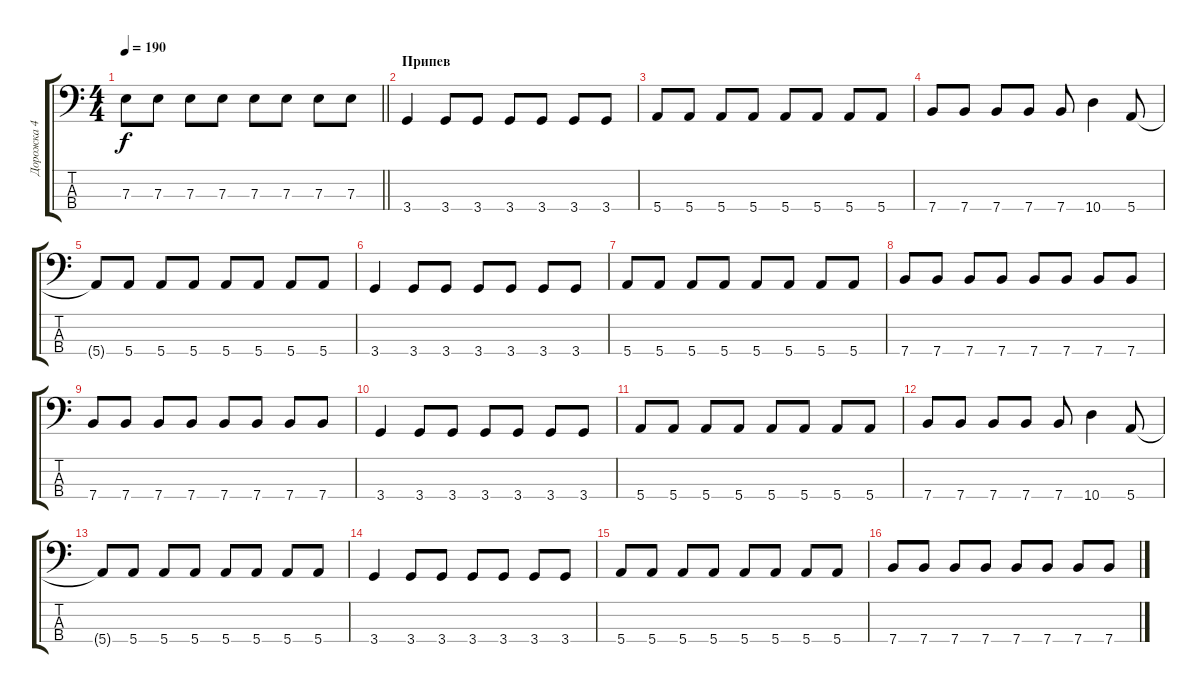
\track ("Дорожка 4" "Дорожка 4") {instrument electricbasspick}
\staff {score tabs}
\tuning (G2 D2 A1 E1) {hide}
\ts (4 4)
\tempo 190
\clef f4
\barLineRight lightlight
\ks c
7.3.8{dy f} 7.3.8 7.3.8 7.3.8 7.3.8 7.3.8 7.3.8 7.3.8 |
\section ("" "Припев")
3.4.4 3.4.8 3.4.8 3.4.8 3.4.8 3.4.8 3.4.8 |
5.4.8 5.4.8 5.4.8 5.4.8 5.4.8 5.4.8 5.4.8 5.4.8 |
7.4.8 7.4.8 7.4.8 7.4.8 7.4.8 10.4.4 5.4.8 |
5.4{t}.8 5.4.8 5.4.8 5.4.8 5.4.8 5.4.8 5.4.8 5.4.8 |
3.4.4 3.4.8 3.4.8 3.4.8 3.4.8 3.4.8 3.4.8 |
5.4.8 5.4.8 5.4.8 5.4.8 5.4.8 5.4.8 5.4.8 5.4.8 |
7.4.8 7.4.8 7.4.8 7.4.8 7.4.8 7.4.8 7.4.8 7.4.8 |
7.4.8 7.4.8 7.4.8 7.4.8 7.4.8 7.4.8 7.4.8 7.4.8 |
3.4.4 3.4.8 3.4.8 3.4.8 3.4.8 3.4.8 3.4.8 |
5.4.8 5.4.8 5.4.8 5.4.8 5.4.8 5.4.8 5.4.8 5.4.8 |
7.4.8 7.4.8 7.4.8 7.4.8 7.4.8 10.4.4 5.4.8 |
5.4{t}.8 5.4.8 5.4.8 5.4.8 5.4.8 5.4.8 5.4.8 5.4.8 |
3.4.4 3.4.8 3.4.8 3.4.8 3.4.8 3.4.8 3.4.8 |
5.4.8 5.4.8 5.4.8 5.4.8 5.4.8 5.4.8 5.4.8 5.4.8 |
7.4.8 7.4.8 7.4.8 7.4.8 7.4.8 7.4.8 7.4.8 7.4.8
